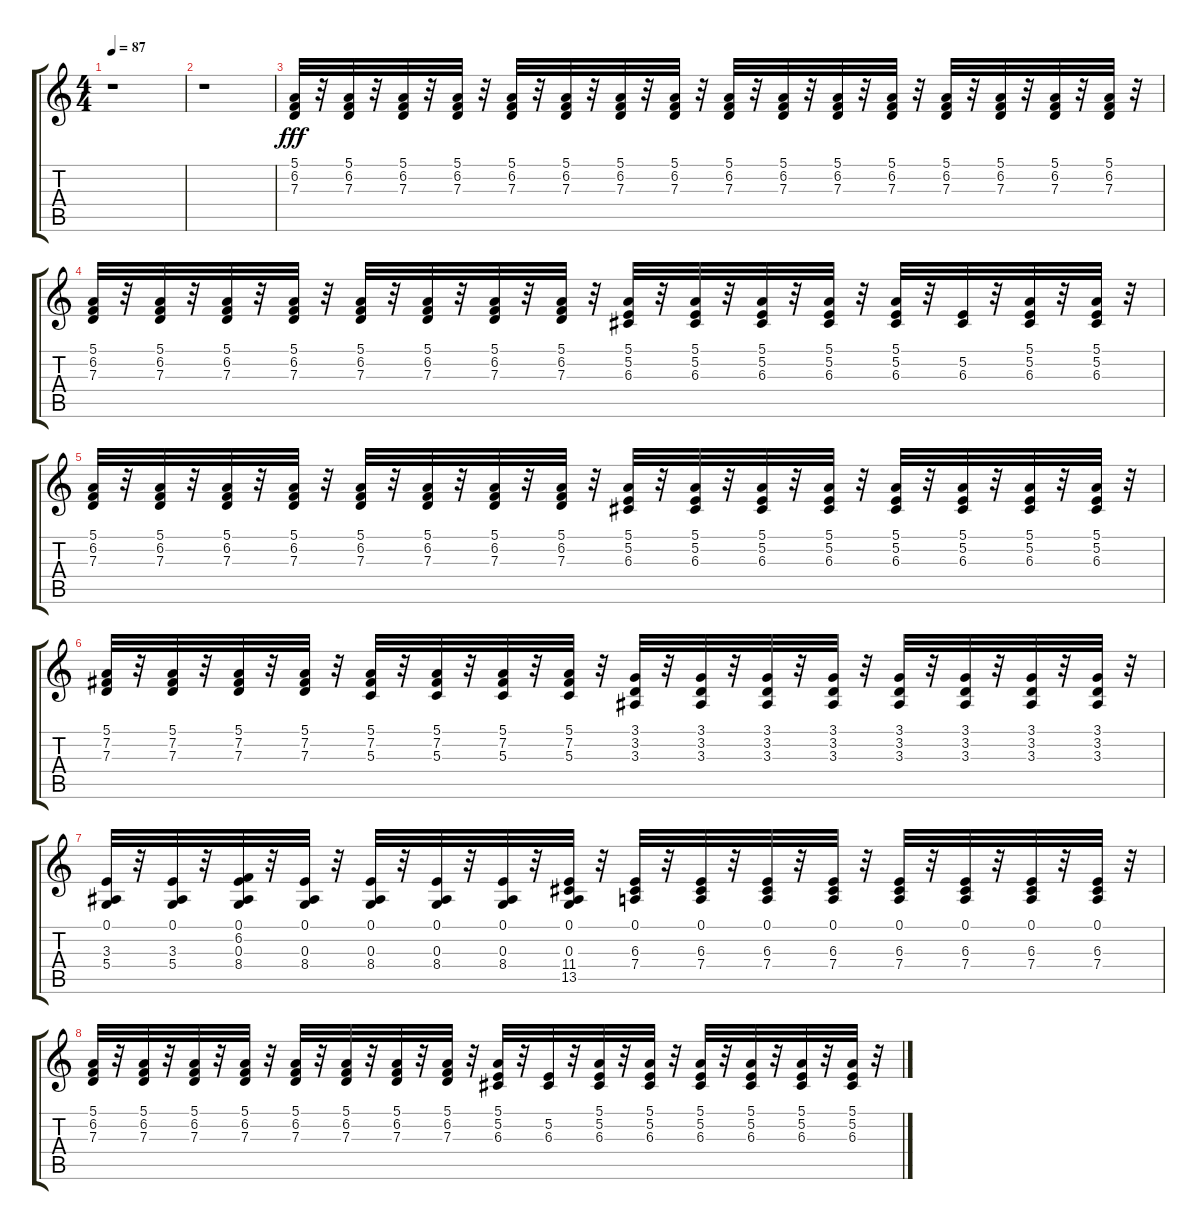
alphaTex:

\track "" {instrument brightacousticpiano}
\staff {score tabs}
\tuning (E4 B3 G3 D3 A2 E2) {hide}
\ts (4 4)
\tempo 87
\clef g2
\ks c
r.1{dy fff} |
r.1 |
(5.1 6.2 7.3).32{volume 14} r.32 (5.1 6.2 7.3).32 r.32 (5.1 6.2 7.3).32 r.32 (5.1 6.2 7.3).32 r.32 (5.1 6.2 7.3).32 r.32 (5.1 6.2 7.3).32 r.32 (5.1 6.2 7.3).32 r.32 (5.1 6.2 7.3).32 r.32 (5.1 6.2 7.3).32 r.32 (5.1 6.2 7.3).32 r.32 (5.1 6.2 7.3).32 r.32 (5.1 6.2 7.3).32 r.32 (5.1 6.2 7.3).32 r.32 (5.1 6.2 7.3).32 r.32 (5.1 6.2 7.3).32 r.32 (5.1 6.2 7.3).32 r.32 |
(5.1 6.2 7.3).32 r.32 (5.1 6.2 7.3).32 r.32 (5.1 6.2 7.3).32 r.32 (5.1 6.2 7.3).32 r.32 (5.1 6.2 7.3).32 r.32 (5.1 6.2 7.3).32 r.32 (5.1 6.2 7.3).32 r.32 (5.1 6.2 7.3).32 r.32 (5.1 5.2 6.3).32 r.32 (5.1 5.2 6.3).32 r.32 (5.1 5.2 6.3).32 r.32 (5.1 5.2 6.3).32 r.32 (5.1 5.2 6.3).32 r.32 (5.2 6.3).32 r.32 (5.1 5.2 6.3).32 r.32 (5.1 5.2 6.3).32 r.32 |
(5.1 6.2 7.3).32 r.32 (5.1 6.2 7.3).32 r.32 (5.1 6.2 7.3).32 r.32 (5.1 6.2 7.3).32 r.32 (5.1 6.2 7.3).32 r.32 (5.1 6.2 7.3).32 r.32 (5.1 6.2 7.3).32 r.32 (5.1 6.2 7.3).32 r.32 (5.1 5.2 6.3).32 r.32 (5.1 5.2 6.3).32 r.32 (5.1 5.2 6.3).32 r.32 (5.1 5.2 6.3).32 r.32 (5.1 5.2 6.3).32 r.32 (5.1 5.2 6.3).32 r.32 (5.1 5.2 6.3).32 r.32 (5.1 5.2 6.3).32 r.32 |
(5.1 7.2 7.3).32 r.32 (5.1 7.2 7.3).32 r.32 (5.1 7.2 7.3).32 r.32 (5.1 7.2 7.3).32 r.32 (5.1 7.2 5.3).32 r.32 (5.1 7.2 5.3).32 r.32 (5.1 7.2 5.3).32 r.32 (5.1 7.2 5.3).32 r.32 (3.1 3.2 3.3).32 r.32 (3.1 3.2 3.3).32 r.32 (3.1 3.2 3.3).32 r.32 (3.1 3.2 3.3).32 r.32 (3.1 3.2 3.3).32 r.32 (3.1 3.2 3.3).32 r.32 (3.1 3.2 3.3).32 r.32 (3.1 3.2 3.3).32 r.32 |
(0.1 3.3 5.4).32 r.32 (0.1 3.3 5.4).32 r.32 (0.1 6.2 0.3 8.4).32 r.32 (0.1 0.3 8.4).32 r.32 (0.1 0.3 8.4).32 r.32 (0.1 0.3 8.4).32 r.32 (0.1 0.3 8.4).32 r.32 (0.1 0.3 11.4 13.5).32 r.32 (0.1 6.3 7.4).32 r.32 (0.1 6.3 7.4).32 r.32 (0.1 6.3 7.4).32 r.32 (0.1 6.3 7.4).32 r.32 (0.1 6.3 7.4).32 r.32 (0.1 6.3 7.4).32 r.32 (0.1 6.3 7.4).32 r.32 (0.1 6.3 7.4).32 r.32 |
(5.1 6.2 7.3).32 r.32 (5.1 6.2 7.3).32 r.32 (5.1 6.2 7.3).32 r.32 (5.1 6.2 7.3).32 r.32 (5.1 6.2 7.3).32 r.32 (5.1 6.2 7.3).32 r.32 (5.1 6.2 7.3).32 r.32 (5.1 6.2 7.3).32 r.32 (5.1 5.2 6.3).32 r.32 (5.2 6.3).32 r.32 (5.1 5.2 6.3).32 r.32 (5.1 5.2 6.3).32 r.32 (5.1 5.2 6.3).32 r.32 (5.1 5.2 6.3).32 r.32 (5.1 5.2 6.3).32 r.32 (5.1 5.2 6.3).32 r.32
